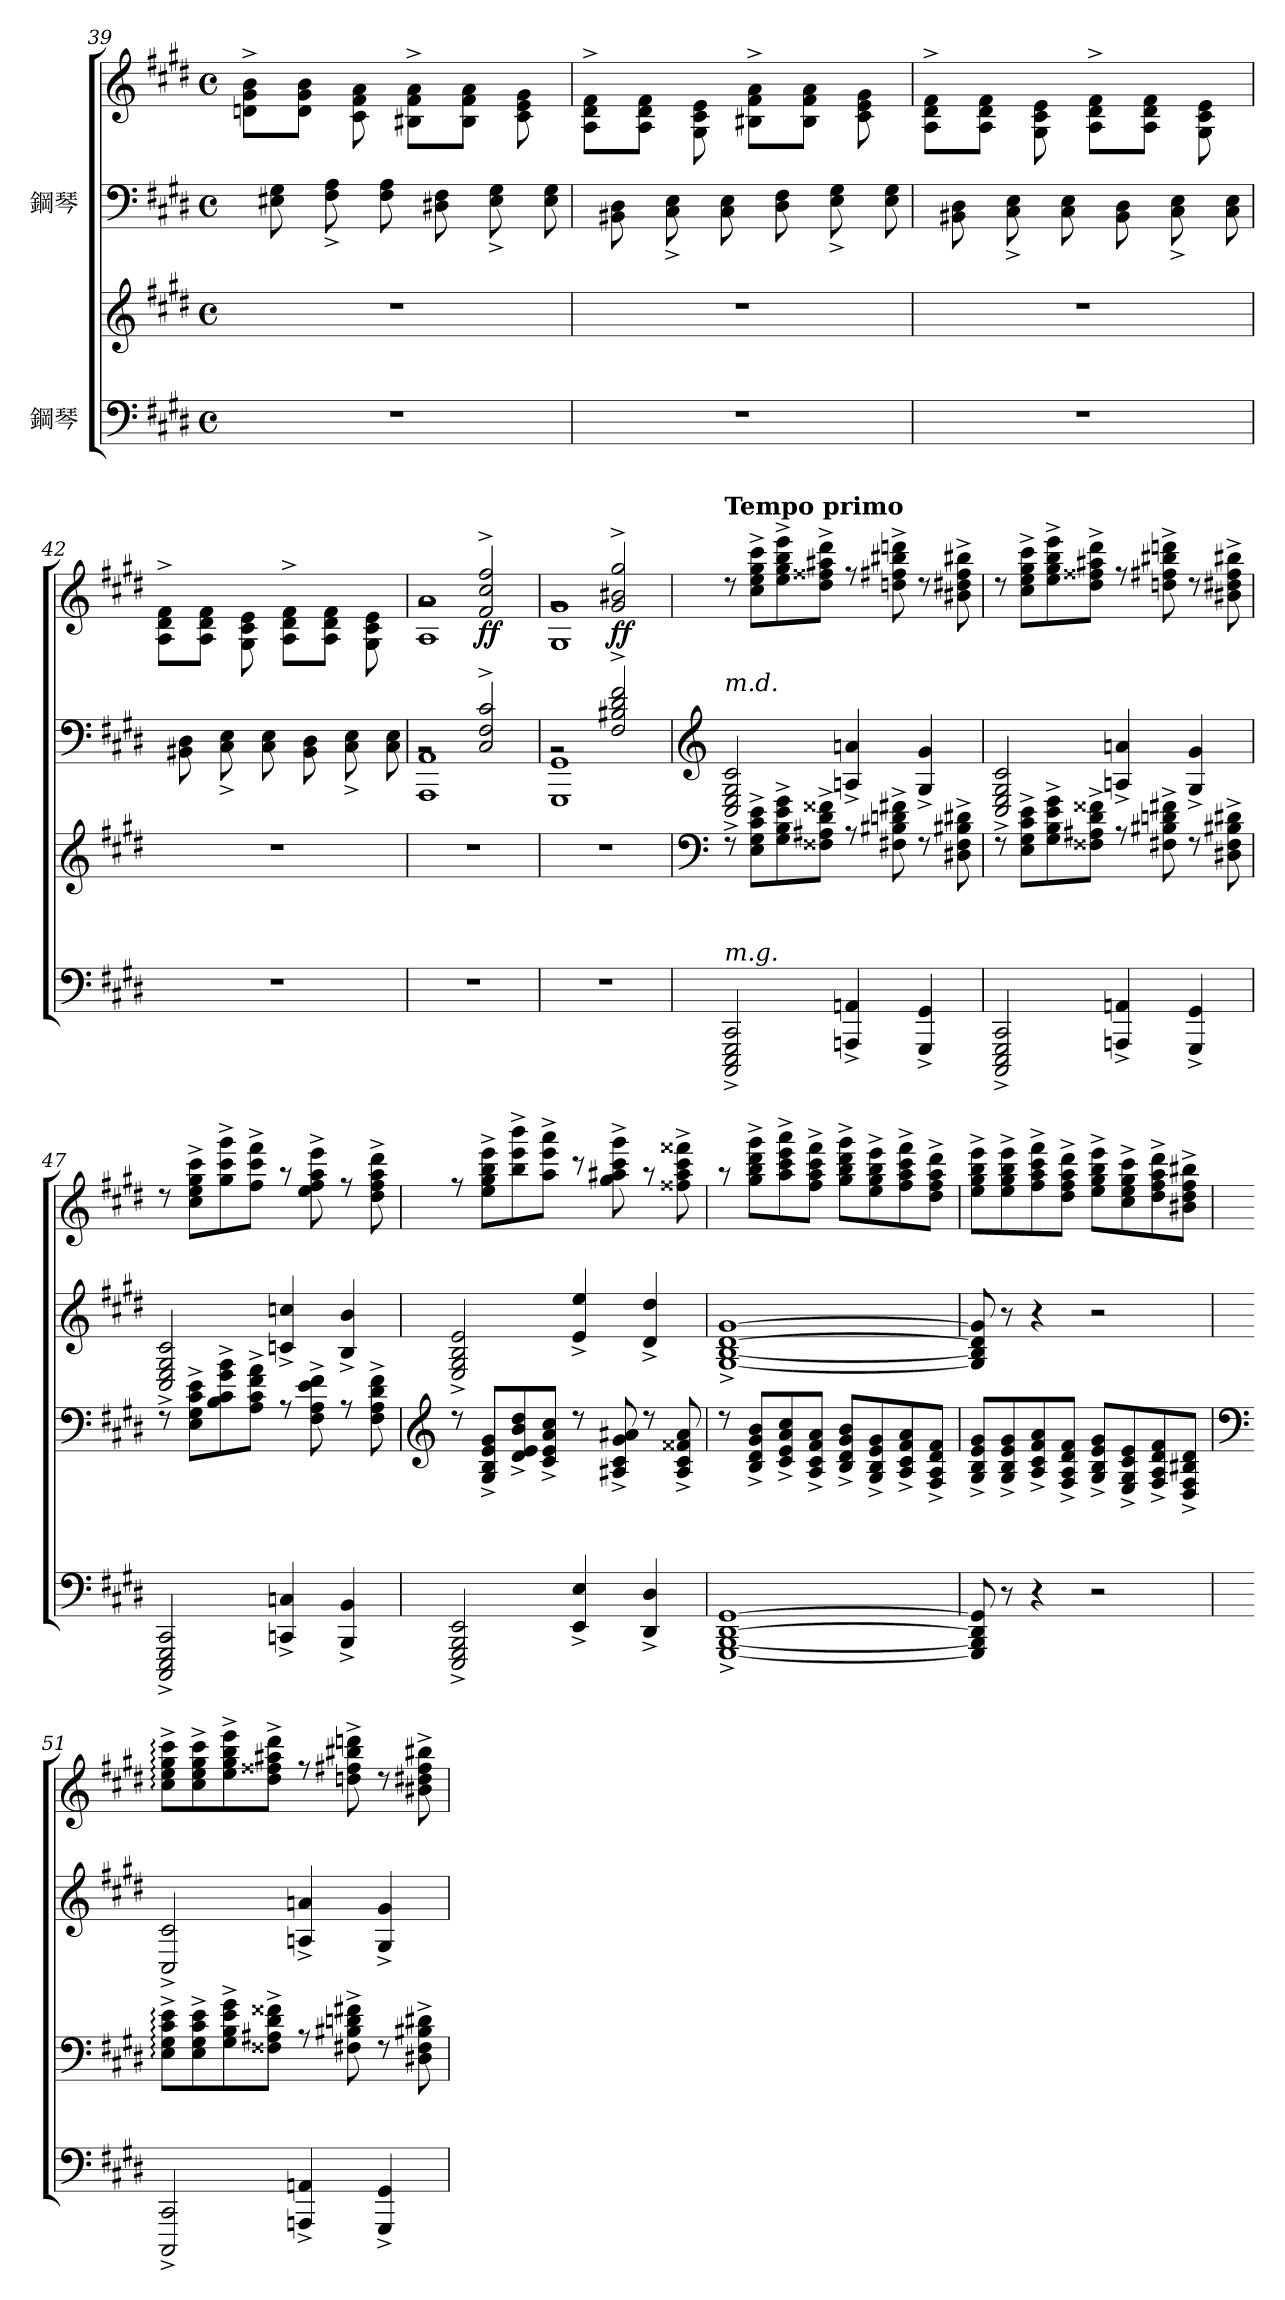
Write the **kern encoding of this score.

**kern	**kern	**dynam	**kern	**kern	**dynam
*part2	*part2	*part2	*part1	*part1	*part1
*staff4	*staff3	*staff3/4	*staff2	*staff1	*staff1/2
*I"鋼琴	*	*	*I"鋼琴	*	*
*clefF4	*clefG2	*	*clefF4	*clefG2	*
*k[f#c#g#d#]	*k[f#c#g#d#]	*	*k[f#c#g#d#]	*k[f#c#g#d#]	*
*M4/4	*M4/4	*	*M4/4	*M4/4	*
*met(c)	*met(c)	*	*met(c)	*met(c)	*
=39	=39	=39	=39	=39	=39
*	*	*	*^	*	*
*	*	*	*	*Xtuplet	*Xtuplet	*
1r	1r	.	12ryy	12ryy	12dn\^ 12g#\^ 12b\^L	.
.	.	.	12E#X/yy 12G#/yy	12E#X 12G#	12ryy	.
.	.	.	12ryy	12ryy	12d\ 12g#\ 12b\J	.
.	.	.	12F#/yy^ 12A/yy^L	12F#^ 12A^	12ryy	.
.	.	.	12ryy	12ryy	12c#\ 12f#\ 12a\	.
.	.	.	12F#/yy 12A/yyJ	12F# 12A	12ryy	.
.	.	.	12ryy	12ryy	12B#X\^ 12f#\^ 12a\^L	.
.	.	.	12D#X/yy 12F#/yy	12D#X 12F#	12ryy	.
.	.	.	12ryy	12ryy	12B#\ 12f#\ 12a\J	.
.	.	.	12E#/yy^ 12G#/yy^L	12E#^ 12G#^	12ryy	.
.	.	.	12ryy	12ryy	12c#\ 12e\ 12g#\	.
.	.	.	12E#/yy 12G#/yyJ	12E# 12G#	12ryy	.
=40	=40	=40	=40	=40	=40	=40
*	*	*	*	*	*MM178	*
1r	1r	.	12ryy	12ryy	12A\^ 12d#\^ 12f#\^L	.
.	.	.	12BB#X/yy 12D#/yy	12BB#X 12D#	12ryy	.
.	.	.	12ryy	12ryy	12A\ 12d#\ 12f#\J	.
.	.	.	12C#/yy^ 12E/yy^L	12C#^ 12E^	12ryy	.
.	.	.	12ryy	12ryy	12G#\ 12c#\ 12e\	.
.	.	.	12C#/yy 12E/yyJ	12C# 12E	12ryy	.
.	.	.	12ryy	12ryy	12B#X\^ 12f#\^ 12a\^L	.
.	.	.	12D#/yy 12F#/yy	12D# 12F#	12ryy	.
.	.	.	12ryy	12ryy	12B#\ 12f#\ 12a\J	.
.	.	.	12E/yy^ 12G#/yy^L	12E^ 12G#^	12ryy	.
.	.	.	12ryy	12ryy	12c#\ 12e\ 12g#\	.
.	.	.	12E/yy 12G#/yyJ	12E 12G#	12ryy	.
!!LO:PB:g=z
=41	=41	=41	=41	=41	=41	=41
*	*	*	*	*	*MM174	*
1r	1r	.	12ryy	12ryy	12A\^ 12d#\^ 12f#\^L	.
.	.	.	12BB#X/yy 12D#/yy	12BB#X 12D#	12ryy	.
.	.	.	12ryy	12ryy	12A\ 12d#\ 12f#\J	.
.	.	.	12C#/yy^ 12E/yy^L	12C#^ 12E^	12ryy	.
.	.	.	12ryy	12ryy	12G#\ 12c#\ 12e\	.
.	.	.	12C#/yy 12E/yyJ	12C# 12E	12ryy	.
*	*	*	*	*	*MM170	*
.	.	.	12ryy	12ryy	12A\^ 12d#\^ 12f#\^L	.
.	.	.	12BB#/yy 12D#/yy	12BB# 12D#	12ryy	.
.	.	.	12ryy	12ryy	12A\ 12d#\ 12f#\J	.
.	.	.	12C#/yy^ 12E/yy^L	12C#^ 12E^	12ryy	.
.	.	.	12ryy	12ryy	12G#\ 12c#\ 12e\	.
.	.	.	12C#/yy 12E/yyJ	12C# 12E	12ryy	.
=42	=42	=42	=42	=42	=42	=42
*	*	*	*	*	*MM166	*
1r	1r	.	12ryy	12ryy	12A\^ 12d#\^ 12f#\^L	.
.	.	.	12BB#X/yy 12D#/yy	12BB#X 12D#	12ryy	.
.	.	.	12ryy	12ryy	12A\ 12d#\ 12f#\J	.
.	.	.	12C#/yy^ 12E/yy^L	12C#^ 12E^	12ryy	.
.	.	.	12ryy	12ryy	12G#\ 12c#\ 12e\	.
.	.	.	12C#/yy 12E/yyJ	12C# 12E	12ryy	.
*	*	*	*	*	*MM162	*
.	.	.	12ryy	12ryy	12A\^ 12d#\^ 12f#\^L	.
.	.	.	12BB#/yy 12D#/yy	12BB# 12D#	12ryy	.
.	.	.	12ryy	12ryy	12A\ 12d#\ 12f#\J	.
*	*	*	*	*	*MM158	*
.	.	.	12C#/yy^ 12E/yy^L	12C#^ 12E^	12ryy	.
.	.	.	12ryy	12ryy	12G#\ 12c#\ 12e\	.
*	*	*	*	*	*MM156	*
.	.	.	12C#/yy 12E/yyJ	12C# 12E	12ryy	.
=43	=43	=43	=43	=43	=43	=43
*	*	*	*	*	*MM146	*
*	*	*	*	*	*^	*
!	!	!	!	!	!	!	!LO:DY:b
1r	1r	.	2rBB	1AAA 1AA	2rg	1A 1a	other-dynamics
!	!	!	!	!	!	!	!LO:DY:b
.	.	.	2C#/^ 2F#/^ 2c#/^	.	2f#/^ 2cc#/^ 2ff#/^	.	ff
=44	=44	=44	=44	=44	=44	=44	=44
*	*	*	*	*	*MM140	*	*
!	!	!	!	!	!	!	!LO:DY:b
1r	1r	.	2rBB	1GGG# 1GG#	2rg	1G# 1g#	other-dynamics
*	*	*	*	*	*MM112	*	*
!	!	!	!	!	!	!	!LO:DY:b
.	.	.	2F#/^ 2B#X/^ 2d#/^ 2f#/^	.	2g#/^ 2b#X/^ 2gg#/^	.	ff
*	*	*	*v	*v	*	*	*
!!LO:LB:g=z	!!
=45	=45	=45	=45	=45	=45	=45
*	*clefF4	*	*clefG2	*	*	*
*	*	*	*	*MM42	*	*
*	*^	*	*	*	*	*
!	!	!	!	!	!LO:TX:a:B:t=Tempo primo	!	!
!	!	!	!	!	!LO:TX:b:i:t=m.d.	!	!
!	!LO:TX:b:i:t=m.g.	!	!	!	!	!	!
!	!	!	!LO:DY:b	!	!	!	!
!	!	!	!LO:DY:n=1:b	!	!	!	!LO:DY:b
!	!	!	!	!	!	!	!LO:DY:n=1:b
2CCC#/^ 2EEE/^ 2GGG#/^ 2CC#/^	8r	8CCC#/yy^ 8EEE/yy^ 8GGG#/yy^ 8CC#/yy^	fff other-dynamics	2C#/^ 2E/^ 2G#/^ 2c#/^	8r	8C#/yy^ 8E/yy^ 8G#/yy^ 8c#/yy^	fff other-dynamics
*	*	*	*	*	*MM56	*	*
.	8E\^ 8G#\^ 8c#\^ 8e\^L	4.ryy	.	.	8cc#\^ 8ee\^ 8gg#\^ 8ccc#\^L	4.ryy	.
.	8G#\^ 8B\^ 8e\^ 8g#\^	.	.	.	8ee\^ 8gg#\^ 8bb\^ 8eee\^	.	.
.	8F##X\^ 8A#X\^ 8d#\^ 8f##X\^J	.	.	.	8dd#\^ 8ff##X\^ 8aa#X\^ 8ddd#\^J	.	.
4AAAn/^ 4AAn/^	8r	8AAA/yy^ 8AA/yy^	.	4An/^ 4an/^	8r	8A/yy^ 8a/yy^	.
.	8F#X\^ 8B#X\^ 8dn\^ 8f#X\^	8ryy	.	.	8ddn\^ 8ff#X\^ 8bb#X\^ 8dddn\^	8ryy	.
4GGG#/^ 4GG#/^	8r	8GGG#/yy^ 8GG#/yy^	.	4G#/^ 4g#/^	8r	8G#/yy^ 8g#/yy^	.
.	8D#X\^ 8F#\^ 8B#X\^ 8d#X\^	8ryy	.	.	8b#X\^ 8dd#X\^ 8ff#\^ 8bb#X\^	8ryy	.
=46	=46	=46	=46	=46	=46	=46	=46
!	!	!	!LO:DY:b	!	!	!	!LO:DY:b
2CCC#/^ 2EEE/^ 2GGG#/^ 2CC#/^	8r	8CCC#/yy^ 8EEE/yy^ 8GGG#/yy^ 8CC#/yy^	other-dynamics	2C#/^ 2E/^ 2G#/^ 2c#/^	8r	8C#/yy^ 8E/yy^ 8G#/yy^ 8c#/yy^	other-dynamics
.	8E\^ 8G#\^ 8c#\^ 8e\^L	4.ryy	.	.	8cc#\^ 8ee\^ 8gg#\^ 8ccc#\^L	4.ryy	.
.	8G#\^ 8B\^ 8e\^ 8g#\^	.	.	.	8ee\^ 8gg#\^ 8bb\^ 8eee\^	.	.
.	8F##X\^ 8A#X\^ 8d#\^ 8f##X\^J	.	.	.	8dd#\^ 8ff##X\^ 8aa#X\^ 8ddd#\^J	.	.
4AAAn/^ 4AAn/^	8r	8AAA/yy^ 8AA/yy^	.	4An/^ 4an/^	8r	8A/yy^ 8a/yy^	.
.	8F#X\^ 8B#X\^ 8dn\^ 8f#X\^	8ryy	.	.	8ddn\^ 8ff#X\^ 8bb#X\^ 8dddn\^	8ryy	.
4GGG#/^ 4GG#/^	8r	8GGG#/yy^ 8GG#/yy^	.	4G#/^ 4g#/^	8r	8G#/yy^ 8g#/yy^	.
.	8D#X\^ 8F#\^ 8B#X\^ 8d#X\^	8ryy	.	.	8b#X\^ 8dd#X\^ 8ff#\^ 8bb#X\^	8ryy	.
=47	=47	=47	=47	=47	=47	=47	=47
2CCC#/^ 2EEE/^ 2GGG#/^ 2CC#/^	8r	8CCC#/yy^ 8EEE/yy^ 8GGG#/yy^ 8CC#/yy^	.	2C#/^ 2E/^ 2G#/^ 2c#/^	8r	8C#/yy^ 8E/yy^ 8G#/yy^ 8c#/yy^	.
.	8E\^ 8G#\^ 8c#\^ 8e\^L	4.ryy	.	.	8cc#\^ 8ee\^ 8gg#\^ 8ccc#\^L	4.ryy	.
.	8B\^ 8c#\^ 8g#\^ 8b\^	.	.	.	8gg#\^ 8ccc#\^ 8ggg#\^	.	.
.	8A\^ 8c#\^ 8f#\^ 8a\^J	.	.	.	8ff#\^ 8ccc#\^ 8fff#\^J	.	.
4CCn/^ 4Cn/^	8r	8CCn/yy^ 8Cn/yy^	.	4cn/^ 4ccn/^	8r	8cn/yy^ 8ccn/yy^	.
.	8F#\^ 8A\^ 8e\^ 8f#\^	8ryy	.	.	8ee\^ 8ff#\^ 8aa\^ 8eee\^	8ryy	.
4BBB/^ 4BB/^	8r	8BBB/yy^ 8BB/yy^	.	4B/^ 4b/^	8r	8B/yy^ 8b/yy^	.
.	8F#\^ 8A\^ 8d#\^ 8f#\^	8ryy	.	.	8dd#\^ 8ff#\^ 8aa\^ 8ddd#\^	8ryy	.
!!LO:LB:g=z	!!
=48	=48	=48	=48	=48	=48	=48	=48
*	*clefG2	*	*	*	*	*	*
2EEE/^ 2GGG#/^ 2BBB/^ 2EE/^	8r	8EEE/yy^ 8GGG#/yy^ 8BBB/yy^ 8EE/yy^	.	2E/^ 2G#/^ 2B/^ 2e/^	8r	8E/yy^ 8G#/yy^ 8B/yy^ 8e/yy^	.
.	8G#/^ 8B/^ 8e/^ 8g#/^L	4.ryy	.	.	8ee\^ 8gg#\^ 8bb\^ 8eee\^L	4.ryy	.
.	8d#/^ 8e/^ 8b/^ 8dd#/^	.	.	.	8bb\^ 8eee\^ 8bbb\^	.	.
.	8c#/^ 8e/^ 8a/^ 8cc#/^J	.	.	.	8aa\^ 8eee\^ 8aaa\^J	.	.
4EE/^ 4E/^	8r	8EE/yy^ 8E/yy^	.	4e/^ 4ee/^	8r	8e/yy^ 8ee/yy^	.
.	8A#X/^ 8c#/^ 8g#/^ 8a#X/^	8ryy	.	.	8gg#\^ 8aa#X\^ 8ccc#\^ 8ggg#\^	8ryy	.
4DD#/^ 4D#/^	8r	8DD#/yy^ 8D#/yy^	.	4d#/^ 4dd#/^	8r	8d#/yy^ 8dd#/yy^	.
.	8A#/^ 8c#/^ 8f##X/^ 8a#/^	8ryy	.	.	8ff##X\^ 8aa#\^ 8ccc#\^ 8fff##X\^	8ryy	.
=49	=49	=49	=49	=49	=49	=49	=49
*	*	*	*	*	*MM42	*	*
!	!	!	!LO:DY:b	!	!	!	!LO:DY:b
[1GGG#^ [1BBB^ [1DD#^ [1GG#^	8r	8GGG#/yy^ 8BBB/yy^ 8DD#/yy^ 8GG#/yy^	other-dynamics	[1G#^ [1B^ [1d#^ [1g#^	8r	8G#/yy^ 8B/yy^ 8d#/yy^ 8g#/yy^	other-dynamics
*	*	*	*	*	*MM56	*	*
.	8B/^ 8d#/^ 8g#/^ 8b/^L	2..ryy	.	.	8gg#\^ 8bb\^ 8ddd#\^ 8ggg#\^L	2..ryy	.
.	8c#/^ 8e/^ 8a/^ 8cc#/^	.	.	.	8aa\^ 8ccc#\^ 8eee\^ 8aaa\^	.	.
.	8A/^ 8c#/^ 8f#/^ 8a/^J	.	.	.	8ff#\^ 8aa\^ 8ccc#\^ 8fff#\^J	.	.
.	8B/^ 8d#/^ 8g#/^ 8b/^L	.	.	.	8gg#\^ 8bb\^ 8ddd#\^ 8ggg#\^L	.	.
.	8G#/^ 8B/^ 8e/^ 8g#/^	.	.	.	8ee\^ 8gg#\^ 8bb\^ 8eee\^	.	.
.	8A/^ 8c#/^ 8f#/^ 8a/^	.	.	.	8ff#\^ 8aa\^ 8ccc#\^ 8fff#\^	.	.
.	8F#/^ 8A/^ 8d#/^ 8f#/^J	.	.	.	8dd#\^ 8ff#\^ 8aa\^ 8ddd#\^J	.	.
*	*v	*v	*	*	*v	*v	*
=50	=50	=50	=50	=50	=50
8GGG#/] 8BBB/] 8DD#/] 8GG#/]	8G#/^ 8B/^ 8e/^ 8g#/^L	.	8G#/] 8B/] 8d#/] 8g#/]	8ee\^ 8gg#\^ 8bb\^ 8eee\^L	.
8r	8G#/^ 8B/^ 8e/^ 8g#/^	.	8r	8ee\^ 8gg#\^ 8bb\^ 8eee\^	.
4r	8A/^ 8c#/^ 8f#/^ 8a/^	.	4r	8ff#\^ 8aa\^ 8ccc#\^ 8fff#\^	.
.	8F#/^ 8A/^ 8d#/^ 8f#/^J	.	.	8dd#\^ 8ff#\^ 8aa\^ 8ddd#\^J	.
2r	8G#/^ 8B/^ 8e/^ 8g#/^L	.	2r	8ee\^ 8gg#\^ 8bb\^ 8eee\^L	.
.	8E/^ 8G#/^ 8c#/^ 8e/^	.	.	8cc#\^ 8ee\^ 8gg#\^ 8ccc#\^	.
.	8F#/^ 8A/^ 8d#/^ 8f#/^	.	.	8dd#\^ 8ff#\^ 8aa\^ 8ddd#\^	.
.	8D#/^ 8F#/^ 8B#X/^ 8d#/^J	.	.	8b#X\^ 8dd#\^ 8ff#\^ 8bb#X\^J	.
!!LO:LB:g=z
=51	=51	=51	=51	=51	=51
*	*clefF4	*	*	*	*
*	*	*	*	*MM32	*
*	*^	*	*	*^	*
2CCC#/^ 2CC#/^	8E\:^ 8G#\:^ 8c#\:^ 8e\:^L	8CCC#/yy^ 8CC#/yy^	.	2C#/^ 2c#/^	8cc#\:^ 8ee\:^ 8gg#\:^ 8ccc#\:^L	8C#/yy^ 8c#/yy^	.
*	*	*	*	*	*MM56	*	*
.	8E\^ 8G#\^ 8c#\^ 8e\^	4.ryy	.	.	8cc#\^ 8ee\^ 8gg#\^ 8ccc#\^	4.ryy	.
.	8G#\^ 8B\^ 8e\^ 8g#\^	.	.	.	8ee\^ 8gg#\^ 8bb\^ 8eee\^	.	.
.	8F##X\^ 8A#X\^ 8d#\^ 8f##X\^J	.	.	.	8dd#\^ 8ff##X\^ 8aa#X\^ 8ddd#\^J	.	.
4AAAn/^ 4AAn/^	8r	8AAA/yy^ 8AA/yy^	.	4An/^ 4an/^	8r	8A/yy^ 8a/yy^	.
.	8F#X\^ 8B#X\^ 8dn\^ 8f#X\^	8ryy	.	.	8ddn\^ 8ff#X\^ 8bb#X\^ 8dddn\^	8ryy	.
4GGG#/^ 4GG#/^	8r	8GGG#/yy^ 8GG#/yy^	.	4G#/^ 4g#/^	8r	8G#/yy^ 8g#/yy^	.
.	8D#X\^ 8F#\^ 8B#X\^ 8d#X\^	8ryy	.	.	8b#X\^ 8dd#X\^ 8ff#\^ 8bb#X\^	8ryy	.
*	*v	*v	*	*	*v	*v	*
=	=	=	=	=	=
*-	*-	*-	*-	*-	*-
